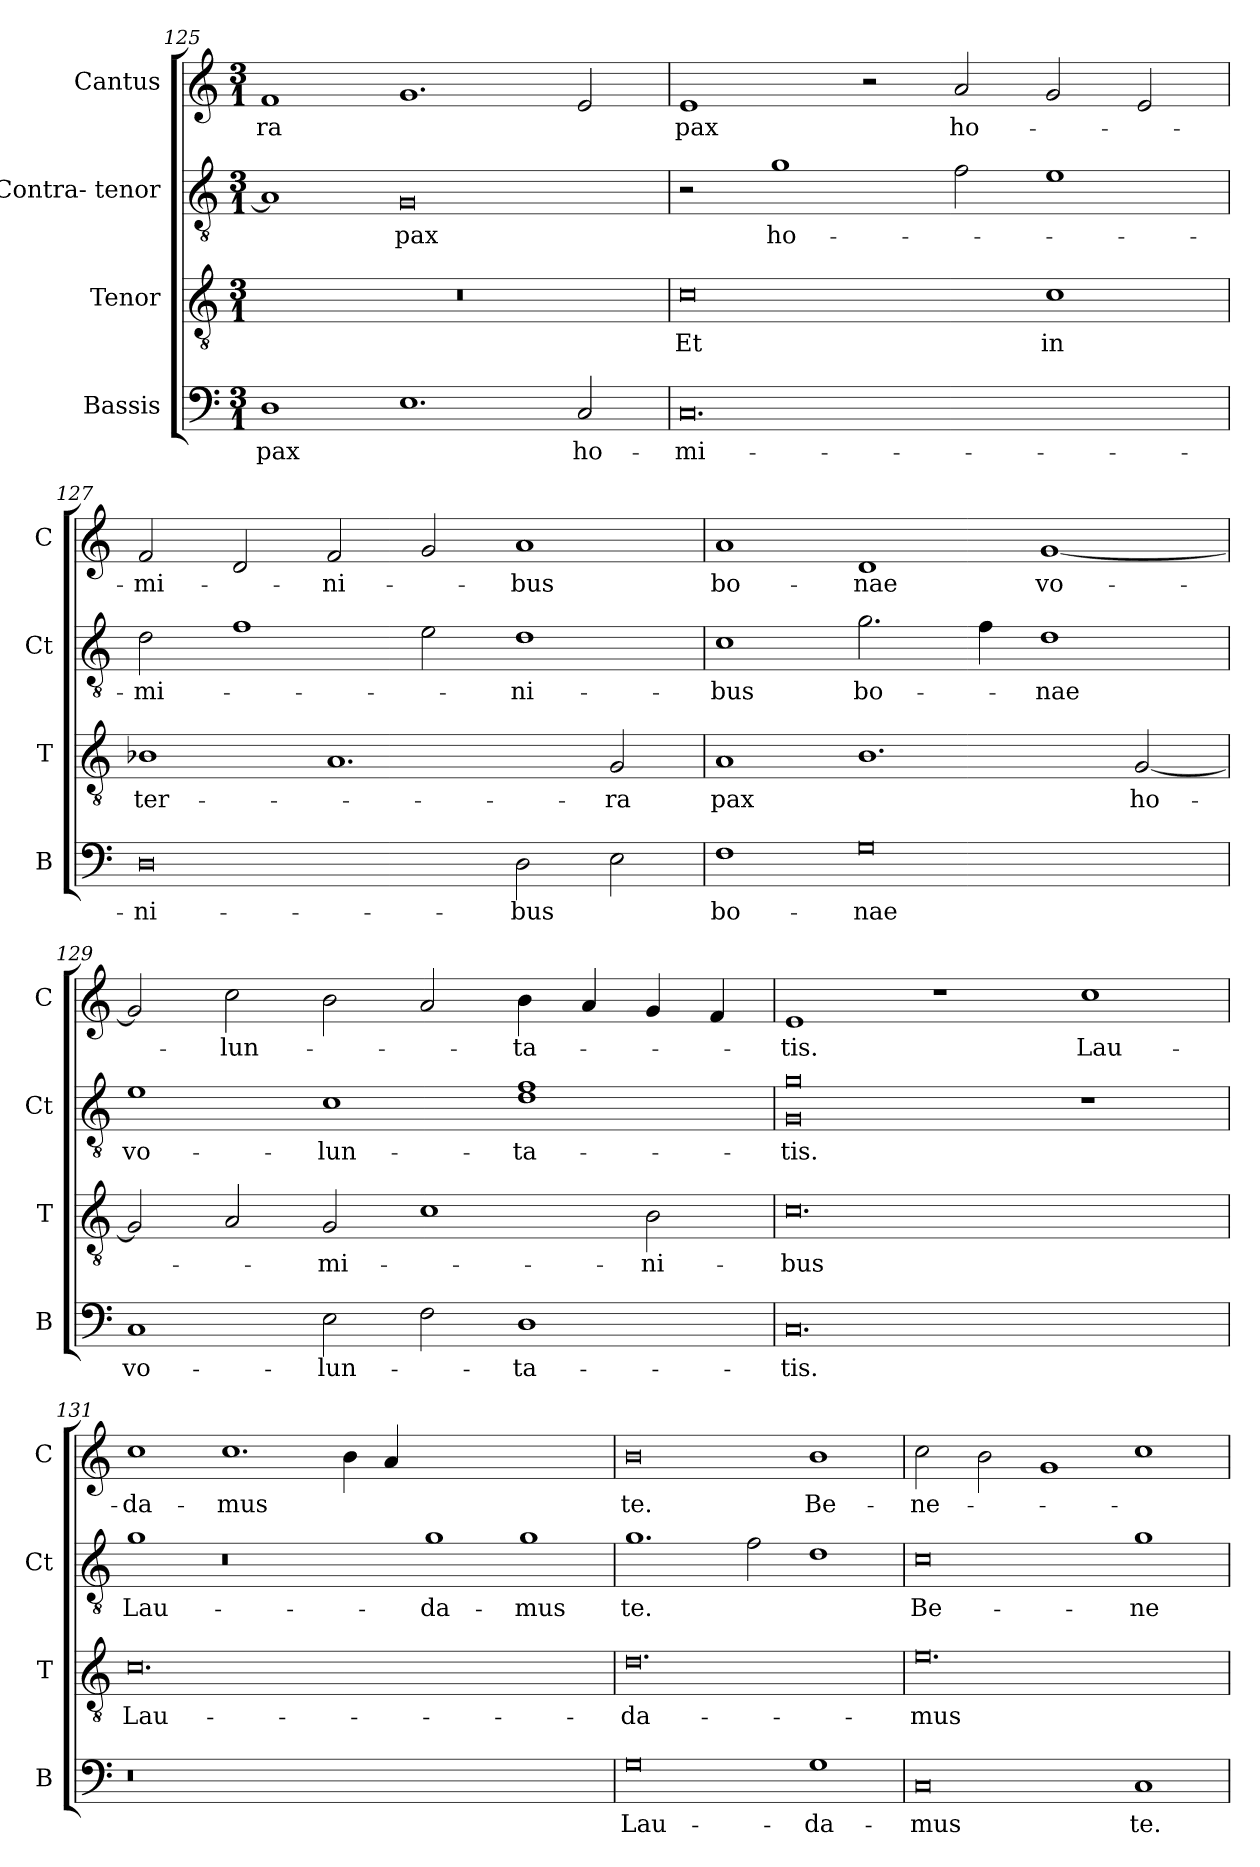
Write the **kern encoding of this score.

**kern	**text	**kern	**text	**kern	**text	**kern	**text
*part4	*part4	*part3	*part3	*part2	*part2	*part1	*part1
*staff4	*staff4	*staff3	*staff3	*staff2	*staff2	*staff1	*staff1
*I"Bassis	*	*I"Tenor	*	*I"Contra- tenor	*	*I"Cantus	*
*I'B	*	*I'T	*	*I'Ct	*	*I'C	*
*clefF4	*	*clefGv2	*	*clefGv2	*	*clefG2	*
*k[]	*	*k[]	*	*k[]	*	*k[]	*
*C:	*	*C:	*	*C:	*	*C:	*
*M3/1	*	*M3/1	*	*M3/1	*	*M3/1	*
=125	=125	=125	=125	=125	=125	=125	=125
!	!LO:LY:b	!	!	!	!	!	!LO:LY:b
1D	pax	0.r	.	1A]	.	1f	-ra
!	!	!	!	!	!LO:LY:b	!	!
1.E	.	.	.	0G	pax	1.g	.
!	!LO:LY:b	!	!	!	!	!	!
2C/	ho-	.	.	.	.	2e/	.
=126	=126	=126	=126	=126	=126	=126	=126
!	!LO:LY:b	!	!LO:LY:b	!	!	!	!LO:LY:b
0.C	-mi-	0c	Et	2r	.	1e	pax
!	!	!	!	!	!LO:LY:b	!	!
.	.	.	.	1g	ho-	.	.
.	.	.	.	.	.	2r	.
!	!	!	!	!	!	!	!LO:LY:b
.	.	.	.	2f\	.	2a/	ho-
!	!	!	!LO:LY:b	!	!	!	!
.	.	1c	in	1e	.	2g/	.
.	.	.	.	.	.	2e/	.
=127	=127	=127	=127	=127	=127	=127	=127
!	!LO:LY:b	!	!LO:LY:b	!	!LO:LY:b	!	!LO:LY:b
0D	-ni-	1B-X	ter-	2d\	-mi-	2f/	-mi-
.	.	.	.	1f	.	2d/	.
!	!	!	!	!	!	!	!LO:LY:b
.	.	1.A	.	.	.	2f/	-ni-
.	.	.	.	2e\	.	2g/	.
!	!LO:LY:b	!	!	!	!LO:LY:b	!	!LO:LY:b
2D\	-bus	.	.	1d	-ni-	1a	-bus
!	!	!	!LO:LY:b	!	!	!	!
2E\	.	2G/	-ra	.	.	.	.
!!LO:LB:g=z
=128	=128	=128	=128	=128	=128	=128	=128
!	!LO:LY:b	!	!LO:LY:b	!	!LO:LY:b	!	!LO:LY:b
1F	bo-	1A	pax	1c	-bus	1a	bo-
!	!LO:LY:b	!	!	!	!LO:LY:b	!	!LO:LY:b
0G	-nae	1.B	.	2.g\	bo-	1d	-nae
.	.	.	.	4f\	.	.	.
!	!	!	!	!	!LO:LY:b	!	!LO:LY:b
.	.	.	.	1d	-nae	[1g	vo-
!	!	!	!LO:LY:b	!	!	!	!
.	.	[2G/	ho-	.	.	.	.
=129	=129	=129	=129	=129	=129	=129	=129
!	!LO:LY:b	!	!	!	!LO:LY:b	!	!
1C	vo-	2G/]	.	1e	vo-	2g/]	.
!	!	!	!	!	!	!	!LO:LY:b
.	.	2A/	.	.	.	2cc\	-lun-
!	!LO:LY:b	!	!LO:LY:b	!	!LO:LY:b	!	!
2E\	-lun-	2G/	-mi-	1c	-lun-	2b\	.
2F\	.	1c	.	.	.	2a/	.
!	!LO:LY:b	!	!	!	!LO:LY:b	!	!LO:LY:b
1D	-ta-	.	.	1d 1f	-ta-	4b\	-ta-
.	.	.	.	.	.	4a/	.
!	!	!	!LO:LY:b	!	!	!	!
.	.	2B\	-ni-	.	.	4g/	.
.	.	.	.	.	.	4f/	.
=130	=130	=130	=130	=130	=130	=130	=130
!	!LO:LY:b	!	!LO:LY:b	!	!LO:LY:b	!	!LO:LY:b
0.C	-tis.	0.c	-bus	0G 0g	-tis.	1e	-tis.
.	.	.	.	.	.	1r	.
!	!	!	!	!	!	!	!LO:LY:b
.	.	.	.	1r	.	1cc	Lau-
=131	=131	=131	=131	=131	=131	=131	=131
!	!	!	!LO:LY:b	!	!LO:LY:b	!	!LO:LY:b
0.r	.	0.c	Lau-	1g	Lau-	1cc	-da-
!	!	!	!	!	!	!	!LO:LY:b
.	.	.	.	0r	.	1.cc	-mus
.	.	.	.	.	.	4b\	.
.	.	.	.	.	.	4a/	.
!	!	!	!	!	!LO:LY:b	!	!
0ryy	.	0ryy	.	1g	-da-	0ryy	.
!	!	!	!	!	!LO:LY:b	!	!
.	.	.	.	1g	-mus	.	.
=132	=132	=132	=132	=132	=132	=132	=132
!	!LO:LY:b	!	!LO:LY:b	!	!LO:LY:b	!	!LO:LY:b
0G	Lau-	0.d	-da-	1.g	te.	0b	te.
.	.	.	.	2f\	.	.	.
!	!LO:LY:b	!	!	!	!	!	!LO:LY:b
1G	-da-	.	.	1d	.	1b	Be-
!!LO:LB:g=z
=133	=133	=133	=133	=133	=133	=133	=133
!	!LO:LY:b	!	!LO:LY:b	!	!LO:LY:b	!	!LO:LY:b
0C	-mus	0.e	-mus	0c	Be-	2cc\	-ne-
.	.	.	.	.	.	2b\	.
.	.	.	.	.	.	1g	.
!	!LO:LY:b	!	!	!	!LO:LY:b	!	!
1C	te.	.	.	1g	-ne-	1cc	.
=	=	=	=	=	=	=	=
*-	*-	*-	*-	*-	*-	*-	*-
